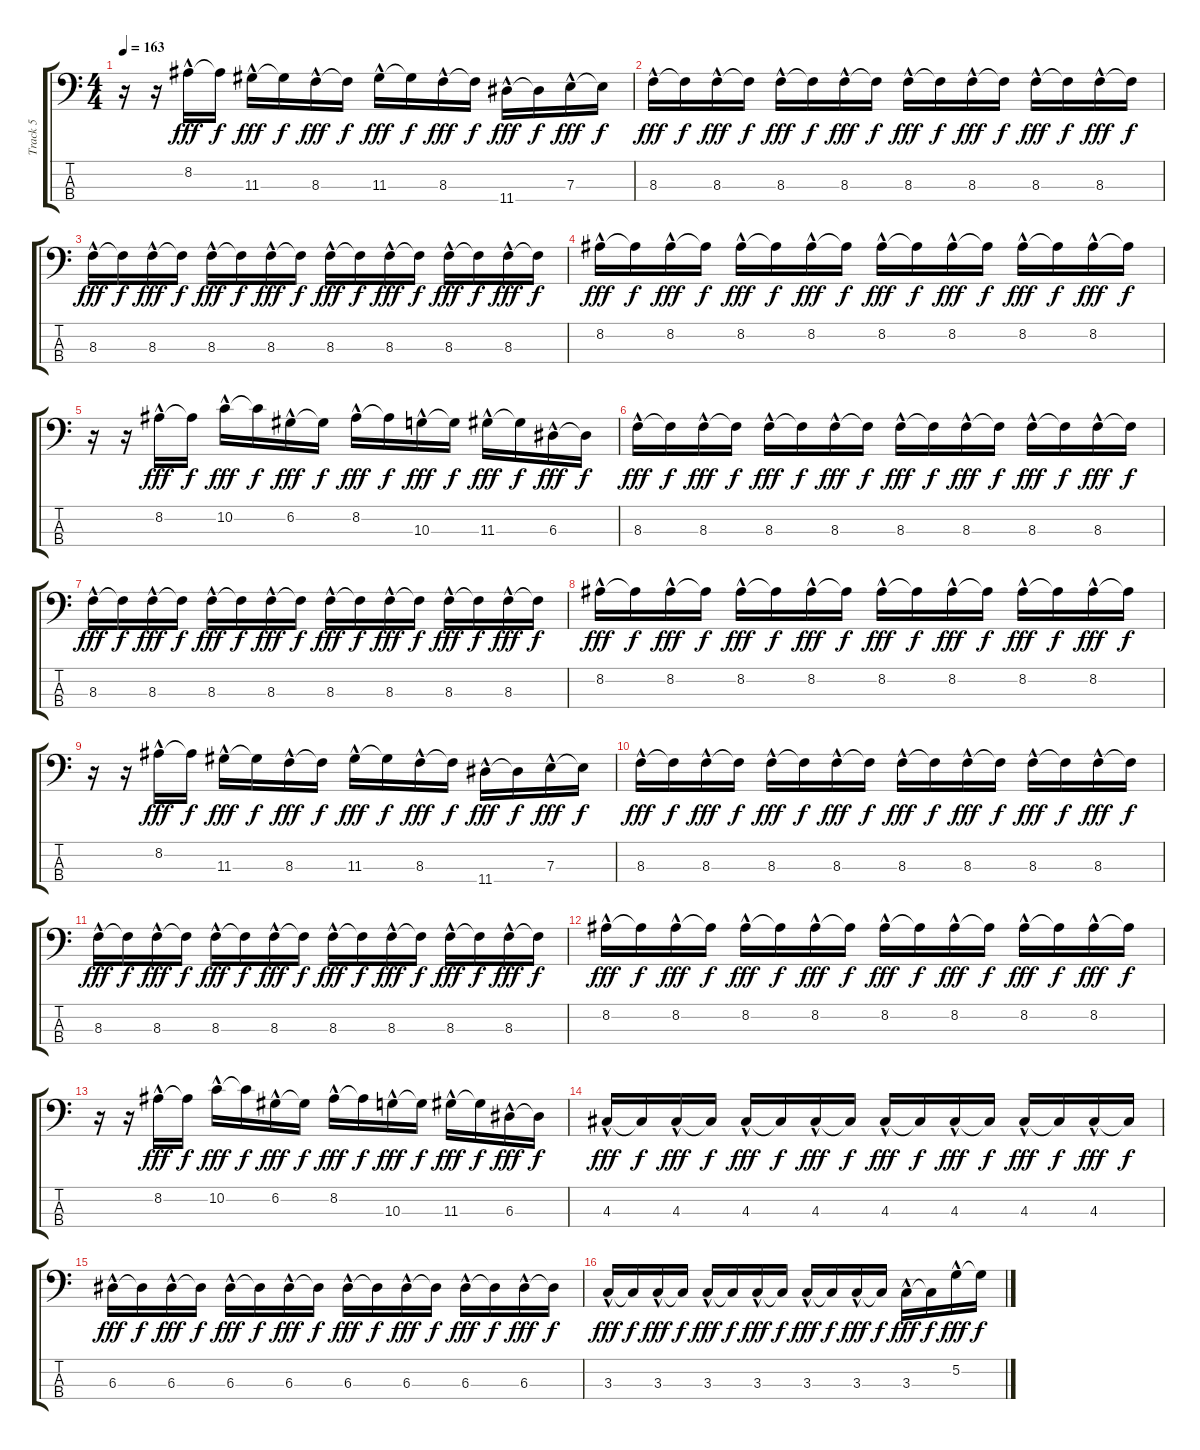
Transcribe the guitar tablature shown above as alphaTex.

\track ("Track 5" "Track 5") {instrument slapbass1}
\staff {score tabs}
\tuning (G2 D2 A1 E1) {hide}
\ts (4 4)
\tempo 163
\clef f4
\ks c
r.16{dy f} r.16 8.2{hac}.16{dy fff} 8.2{t}.16{dy f} 11.3{hac}.16{dy fff} 11.3{t}.16{dy f} 8.3{hac}.16{dy fff} 8.3{t}.16{dy f} 11.3{hac}.16{dy fff} 11.3{t}.16{dy f} 8.3{hac}.16{dy fff} 8.3{t}.16{dy f} 11.4{hac}.16{dy fff} 11.4{t}.16{dy f} 7.3{hac}.16{dy fff} 7.3{t}.16{dy f} |
8.3{hac}.16{dy fff} 8.3{t}.16{dy f} 8.3{hac}.16{dy fff} 8.3{t}.16{dy f} 8.3{hac}.16{dy fff} 8.3{t}.16{dy f} 8.3{hac}.16{dy fff} 8.3{t}.16{dy f} 8.3{hac}.16{dy fff} 8.3{t}.16{dy f} 8.3{hac}.16{dy fff} 8.3{t}.16{dy f} 8.3{hac}.16{dy fff} 8.3{t}.16{dy f} 8.3{hac}.16{dy fff} 8.3{t}.16{dy f} |
8.3{hac}.16{dy fff} 8.3{t}.16{dy f} 8.3{hac}.16{dy fff} 8.3{t}.16{dy f} 8.3{hac}.16{dy fff} 8.3{t}.16{dy f} 8.3{hac}.16{dy fff} 8.3{t}.16{dy f} 8.3{hac}.16{dy fff} 8.3{t}.16{dy f} 8.3{hac}.16{dy fff} 8.3{t}.16{dy f} 8.3{hac}.16{dy fff} 8.3{t}.16{dy f} 8.3{hac}.16{dy fff} 8.3{t}.16{dy f} |
8.2{hac}.16{dy fff} 8.2{t}.16{dy f} 8.2{hac}.16{dy fff} 8.2{t}.16{dy f} 8.2{hac}.16{dy fff} 8.2{t}.16{dy f} 8.2{hac}.16{dy fff} 8.2{t}.16{dy f} 8.2{hac}.16{dy fff} 8.2{t}.16{dy f} 8.2{hac}.16{dy fff} 8.2{t}.16{dy f} 8.2{hac}.16{dy fff} 8.2{t}.16{dy f} 8.2{hac}.16{dy fff} 8.2{t}.16{dy f} |
r.16 r.16 8.2{hac}.16{dy fff} 8.2{t}.16{dy f} 10.2{hac}.16{dy fff} 10.2{t}.16{dy f} 6.2{hac}.16{dy fff} 6.2{t}.16{dy f} 8.2{hac}.16{dy fff} 8.2{t}.16{dy f} 10.3{hac}.16{dy fff} 10.3{t}.16{dy f} 11.3{hac}.16{dy fff} 11.3{t}.16{dy f} 6.3{hac}.16{dy fff} 6.3{t}.16{dy f} |
8.3{hac}.16{dy fff} 8.3{t}.16{dy f} 8.3{hac}.16{dy fff} 8.3{t}.16{dy f} 8.3{hac}.16{dy fff} 8.3{t}.16{dy f} 8.3{hac}.16{dy fff} 8.3{t}.16{dy f} 8.3{hac}.16{dy fff} 8.3{t}.16{dy f} 8.3{hac}.16{dy fff} 8.3{t}.16{dy f} 8.3{hac}.16{dy fff} 8.3{t}.16{dy f} 8.3{hac}.16{dy fff} 8.3{t}.16{dy f} |
8.3{hac}.16{dy fff} 8.3{t}.16{dy f} 8.3{hac}.16{dy fff} 8.3{t}.16{dy f} 8.3{hac}.16{dy fff} 8.3{t}.16{dy f} 8.3{hac}.16{dy fff} 8.3{t}.16{dy f} 8.3{hac}.16{dy fff} 8.3{t}.16{dy f} 8.3{hac}.16{dy fff} 8.3{t}.16{dy f} 8.3{hac}.16{dy fff} 8.3{t}.16{dy f} 8.3{hac}.16{dy fff} 8.3{t}.16{dy f} |
8.2{hac}.16{dy fff} 8.2{t}.16{dy f} 8.2{hac}.16{dy fff} 8.2{t}.16{dy f} 8.2{hac}.16{dy fff} 8.2{t}.16{dy f} 8.2{hac}.16{dy fff} 8.2{t}.16{dy f} 8.2{hac}.16{dy fff} 8.2{t}.16{dy f} 8.2{hac}.16{dy fff} 8.2{t}.16{dy f} 8.2{hac}.16{dy fff} 8.2{t}.16{dy f} 8.2{hac}.16{dy fff} 8.2{t}.16{dy f} |
r.16 r.16 8.2{hac}.16{dy fff} 8.2{t}.16{dy f} 11.3{hac}.16{dy fff} 11.3{t}.16{dy f} 8.3{hac}.16{dy fff} 8.3{t}.16{dy f} 11.3{hac}.16{dy fff} 11.3{t}.16{dy f} 8.3{hac}.16{dy fff} 8.3{t}.16{dy f} 11.4{hac}.16{dy fff} 11.4{t}.16{dy f} 7.3{hac}.16{dy fff} 7.3{t}.16{dy f} |
8.3{hac}.16{dy fff} 8.3{t}.16{dy f} 8.3{hac}.16{dy fff} 8.3{t}.16{dy f} 8.3{hac}.16{dy fff} 8.3{t}.16{dy f} 8.3{hac}.16{dy fff} 8.3{t}.16{dy f} 8.3{hac}.16{dy fff} 8.3{t}.16{dy f} 8.3{hac}.16{dy fff} 8.3{t}.16{dy f} 8.3{hac}.16{dy fff} 8.3{t}.16{dy f} 8.3{hac}.16{dy fff} 8.3{t}.16{dy f} |
8.3{hac}.16{dy fff} 8.3{t}.16{dy f} 8.3{hac}.16{dy fff} 8.3{t}.16{dy f} 8.3{hac}.16{dy fff} 8.3{t}.16{dy f} 8.3{hac}.16{dy fff} 8.3{t}.16{dy f} 8.3{hac}.16{dy fff} 8.3{t}.16{dy f} 8.3{hac}.16{dy fff} 8.3{t}.16{dy f} 8.3{hac}.16{dy fff} 8.3{t}.16{dy f} 8.3{hac}.16{dy fff} 8.3{t}.16{dy f} |
8.2{hac}.16{dy fff} 8.2{t}.16{dy f} 8.2{hac}.16{dy fff} 8.2{t}.16{dy f} 8.2{hac}.16{dy fff} 8.2{t}.16{dy f} 8.2{hac}.16{dy fff} 8.2{t}.16{dy f} 8.2{hac}.16{dy fff} 8.2{t}.16{dy f} 8.2{hac}.16{dy fff} 8.2{t}.16{dy f} 8.2{hac}.16{dy fff} 8.2{t}.16{dy f} 8.2{hac}.16{dy fff} 8.2{t}.16{dy f} |
r.16 r.16 8.2{hac}.16{dy fff} 8.2{t}.16{dy f} 10.2{hac}.16{dy fff} 10.2{t}.16{dy f} 6.2{hac}.16{dy fff} 6.2{t}.16{dy f} 8.2{hac}.16{dy fff} 8.2{t}.16{dy f} 10.3{hac}.16{dy fff} 10.3{t}.16{dy f} 11.3{hac}.16{dy fff} 11.3{t}.16{dy f} 6.3{hac}.16{dy fff} 6.3{t}.16{dy f} |
4.3{hac}.16{dy fff} 4.3{t}.16{dy f} 4.3{hac}.16{dy fff} 4.3{t}.16{dy f} 4.3{hac}.16{dy fff} 4.3{t}.16{dy f} 4.3{hac}.16{dy fff} 4.3{t}.16{dy f} 4.3{hac}.16{dy fff} 4.3{t}.16{dy f} 4.3{hac}.16{dy fff} 4.3{t}.16{dy f} 4.3{hac}.16{dy fff} 4.3{t}.16{dy f} 4.3{hac}.16{dy fff} 4.3{t}.16{dy f} |
6.3{hac}.16{dy fff} 6.3{t}.16{dy f} 6.3{hac}.16{dy fff} 6.3{t}.16{dy f} 6.3{hac}.16{dy fff} 6.3{t}.16{dy f} 6.3{hac}.16{dy fff} 6.3{t}.16{dy f} 6.3{hac}.16{dy fff} 6.3{t}.16{dy f} 6.3{hac}.16{dy fff} 6.3{t}.16{dy f} 6.3{hac}.16{dy fff} 6.3{t}.16{dy f} 6.3{hac}.16{dy fff} 6.3{t}.16{dy f} |
3.3{hac}.16{dy fff} 3.3{t}.16{dy f} 3.3{hac}.16{dy fff} 3.3{t}.16{dy f} 3.3{hac}.16{dy fff} 3.3{t}.16{dy f} 3.3{hac}.16{dy fff} 3.3{t}.16{dy f} 3.3{hac}.16{dy fff} 3.3{t}.16{dy f} 3.3{hac}.16{dy fff} 3.3{t}.16{dy f} 3.3{hac}.16{dy fff} 3.3{t}.16{dy f} 5.2{hac}.16{dy fff} 5.2{t}.16{dy f}
